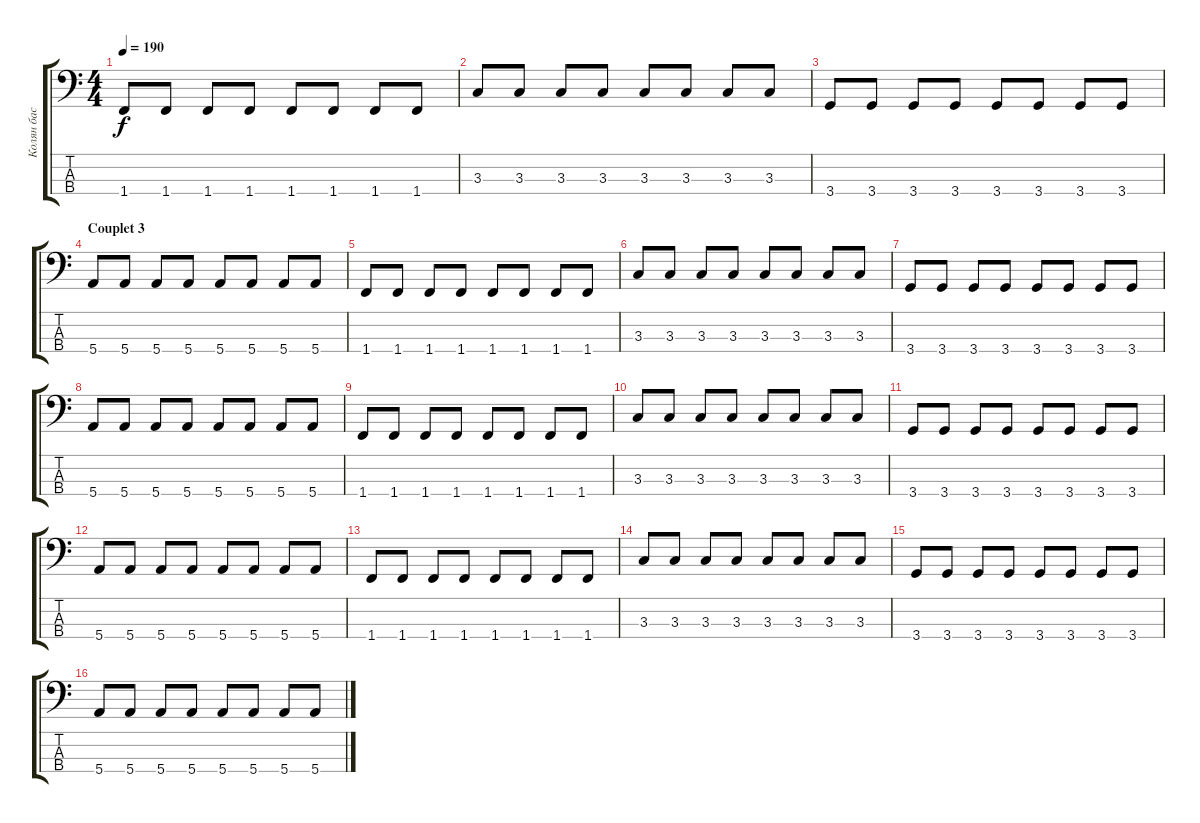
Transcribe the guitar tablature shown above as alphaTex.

\track ("Колян бас" "Колян бас") {instrument electricbasspick}
\staff {score tabs}
\tuning (G2 D2 A1 E1) {hide}
\ts (4 4)
\tempo 190
\clef f4
\ks c
1.4.8{dy f} 1.4.8 1.4.8 1.4.8 1.4.8 1.4.8 1.4.8 1.4.8 |
3.3.8 3.3.8 3.3.8 3.3.8 3.3.8 3.3.8 3.3.8 3.3.8 |
3.4.8 3.4.8 3.4.8 3.4.8 3.4.8 3.4.8 3.4.8 3.4.8 |
\section ("" "Couplet 3")
5.4.8 5.4.8 5.4.8 5.4.8 5.4.8 5.4.8 5.4.8 5.4.8 |
1.4.8 1.4.8 1.4.8 1.4.8 1.4.8 1.4.8 1.4.8 1.4.8 |
3.3.8 3.3.8 3.3.8 3.3.8 3.3.8 3.3.8 3.3.8 3.3.8 |
3.4.8 3.4.8 3.4.8 3.4.8 3.4.8 3.4.8 3.4.8 3.4.8 |
5.4.8 5.4.8 5.4.8 5.4.8 5.4.8 5.4.8 5.4.8 5.4.8 |
1.4.8 1.4.8 1.4.8 1.4.8 1.4.8 1.4.8 1.4.8 1.4.8 |
3.3.8 3.3.8 3.3.8 3.3.8 3.3.8 3.3.8 3.3.8 3.3.8 |
3.4.8 3.4.8 3.4.8 3.4.8 3.4.8 3.4.8 3.4.8 3.4.8 |
5.4.8 5.4.8 5.4.8 5.4.8 5.4.8 5.4.8 5.4.8 5.4.8 |
1.4.8 1.4.8 1.4.8 1.4.8 1.4.8 1.4.8 1.4.8 1.4.8 |
3.3.8 3.3.8 3.3.8 3.3.8 3.3.8 3.3.8 3.3.8 3.3.8 |
3.4.8 3.4.8 3.4.8 3.4.8 3.4.8 3.4.8 3.4.8 3.4.8 |
5.4.8 5.4.8 5.4.8 5.4.8 5.4.8 5.4.8 5.4.8 5.4.8
